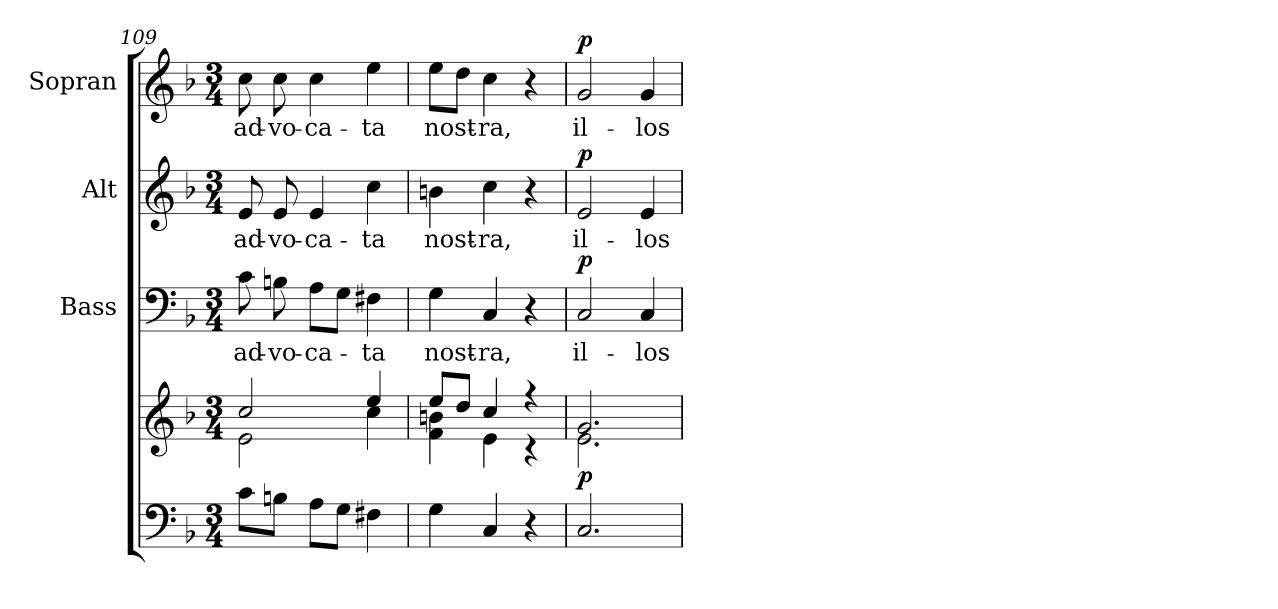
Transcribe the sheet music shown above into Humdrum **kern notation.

**kern	**kern	**dynam	**kern	**text	**dynam	**kern	**text	**dynam	**kern	**text	**dynam
*part4	*part4	*part4	*part3	*part3	*part3	*part2	*part2	*part2	*part1	*part1	*part1
*staff5	*staff4	*staff4/5	*staff3	*staff3	*staff3	*staff2	*staff2	*staff2	*staff1	*staff1	*staff1
*	*	*	*I"Bass	*	*	*I"Alt	*	*	*I"Sopran	*	*
*	*	*	*I'B.	*	*	*I'A.	*	*	*I'S.	*	*
*clefF4	*clefG2	*	*clefF4	*	*	*clefG2	*	*	*clefG2	*	*
*k[b-]	*k[b-]	*	*k[b-]	*	*	*k[b-]	*	*	*k[b-]	*	*
*F:	*F:	*	*F:	*	*	*F:	*	*	*F:	*	*
*M3/4	*M3/4	*	*M3/4	*	*	*M3/4	*	*	*M3/4	*	*
=109	=109	=109	=109	=109	=109	=109	=109	=109	=109	=109	=109
*	*^	*	*	*	*	*	*	*	*	*	*
!	!	!	!	!	!LO:LY:b	!	!	!LO:LY:b	!	!	!LO:LY:b	!
8c\L	2cc/	2e\	.	8c\	ad-	.	8e/	ad-	.	8cc\	ad-	.
!	!	!	!	!	!LO:LY:b	!	!	!LO:LY:b	!	!	!LO:LY:b	!
8Bn\J	.	.	.	8Bn\	-vo-	.	8e/	-vo-	.	8cc\	-vo-	.
!	!	!	!	!	!LO:LY:b	!	!	!LO:LY:b	!	!	!LO:LY:b	!
8A\L	.	.	.	8A\L	-ca-	.	4e/	-ca-	.	4cc\	-ca-	.
8G\J	.	.	.	8G\J	.	.	.	.	.	.	.	.
!	!	!	!	!	!LO:LY:b	!	!	!LO:LY:b	!	!	!LO:LY:b	!
4F#X\	4ee/	4cc\	.	4F#X\	-ta	.	4cc\	-ta	.	4ee\	-ta	.
=110	=110	=110	=110	=110	=110	=110	=110	=110	=110	=110	=110	=110
!	!	!	!	!	!LO:LY:b	!	!	!LO:LY:b	!	!	!LO:LY:b	!
4G\	8ee/L	4f\ 4bn\	.	4G\	nost-	.	4bn\	nost-	.	8ee\L	nost-	.
.	8dd/J	.	.	.	.	.	.	.	.	8dd\J	.	.
!	!	!	!	!	!LO:LY:b	!	!	!LO:LY:b	!	!	!LO:LY:b	!
4C/	4cc/	4e\	.	4C/	-ra,	.	4cc\	-ra,	.	4cc\	-ra,	.
4r	4r	4r	.	4r	.	.	4r	.	.	4r	.	.
!!LO:LB:g=z
=111	=111	=111	=111	=111	=111	=111	=111	=111	=111	=111	=111	=111
!	!	!	!LO:DY:b	!	!LO:LY:b	!LO:DY:a	!	!LO:LY:b	!LO:DY:a	!	!LO:LY:b	!LO:DY:a
2.C/	2.g/	2.e\	p	2C/	il-	p	2e/	il-	p	2g/	il-	p
!	!	!	!	!	!LO:LY:b	!	!	!LO:LY:b	!	!	!LO:LY:b	!
.	.	.	.	4C/	-los	.	4e/	-los	.	4g/	-los	.
*	*v	*v	*	*	*	*	*	*	*	*	*	*
=	=	=	=	=	=	=	=	=	=	=	=
*-	*-	*-	*-	*-	*-	*-	*-	*-	*-	*-	*-
